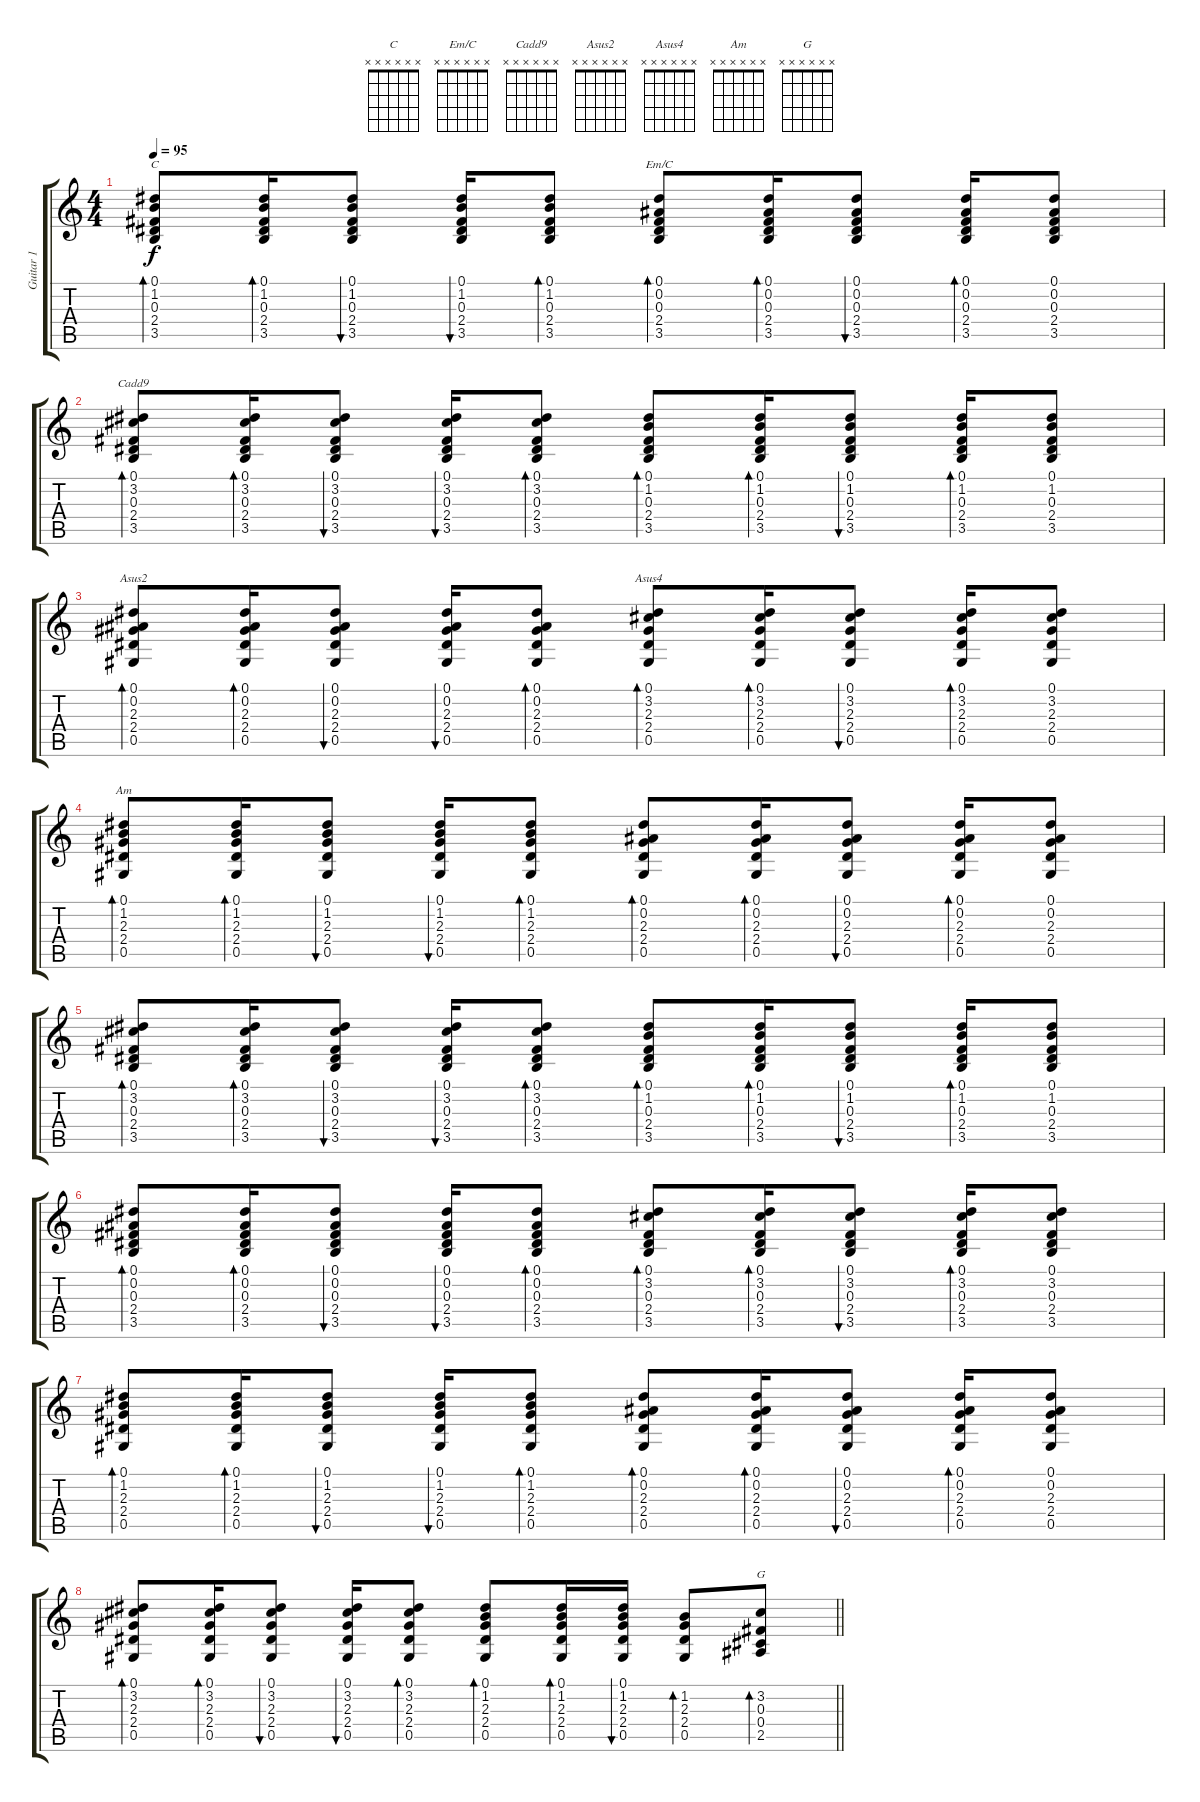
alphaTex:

\track ("Guitar 1" "Guitar 1") {instrument acousticguitarsteel}
\staff {score tabs}
\tuning (Eb4 Bb3 Gb3 Db3 Ab2 Eb2) {hide}
\chord ("C" x x x x x x)
\chord ("Em/C" x x x x x x)
\chord ("Cadd9" x x x x x x)
\chord ("Asus2" x x x x x x)
\chord ("Asus4" x x x x x x)
\chord ("Am" x x x x x x)
\chord ("G" x x x x x x)
\ts (4 4)
\tempo 95
\clef g2
\ks c
(0.1 1.2 0.3 2.4 3.5).8{bd 30 ch "C" dy f} (0.1 1.2 0.3 2.4 3.5).16{bd 30} (0.1 1.2 0.3 2.4 3.5).8{bu 30} (0.1 1.2 0.3 2.4 3.5).16{bu 30} (0.1 1.2 0.3 2.4 3.5).8{bd 30} (0.1 0.2 0.3 2.4 3.5).8{bd 30 ch "Em/C"} (0.1 0.2 0.3 2.4 3.5).16{bd 30} (0.1 0.2 0.3 2.4 3.5).8{bu 30} (0.1 0.2 0.3 2.4 3.5).16{bd 30} (0.1 0.2 0.3 2.4 3.5).8 |
(0.1 3.2 0.3 2.4 3.5).8{bd 30 ch "Cadd9"} (0.1 3.2 0.3 2.4 3.5).16{bd 30} (0.1 3.2 0.3 2.4 3.5).8{bu 30} (0.1 3.2 0.3 2.4 3.5).16{bu 30} (0.1 3.2 0.3 2.4 3.5).8{bd 30} (0.1 1.2 0.3 2.4 3.5).8{bd 30} (0.1 1.2 0.3 2.4 3.5).16{bd 30} (0.1 1.2 0.3 2.4 3.5).8{bu 30} (0.1 1.2 0.3 2.4 3.5).16{bd 30} (0.1 1.2 0.3 2.4 3.5).8 |
(0.1 0.2 2.3 2.4 0.5).8{bd 30 ch "Asus2"} (0.1 0.2 2.3 2.4 0.5).16{bd 30} (0.1 0.2 2.3 2.4 0.5).8{bu 30} (0.1 0.2 2.3 2.4 0.5).16{bu 30} (0.1 0.2 2.3 2.4 0.5).8{bd 30} (0.1 3.2 2.3 2.4 0.5).8{bd 30 ch "Asus4"} (0.1 3.2 2.3 2.4 0.5).16{bd 30} (0.1 3.2 2.3 2.4 0.5).8{bu 30} (0.1 3.2 2.3 2.4 0.5).16{bd 30} (0.1 3.2 2.3 2.4 0.5).8 |
(0.1 1.2 2.3 2.4 0.5).8{bd 30 ch "Am"} (0.1 1.2 2.3 2.4 0.5).16{bd 30} (0.1 1.2 2.3 2.4 0.5).8{bu 30} (0.1 1.2 2.3 2.4 0.5).16{bu 30} (0.1 1.2 2.3 2.4 0.5).8{bd 30} (0.1 0.2 2.3 2.4 0.5).8{bd 30} (0.1 0.2 2.3 2.4 0.5).16{bd 30} (0.1 0.2 2.3 2.4 0.5).8{bu 30} (0.1 0.2 2.3 2.4 0.5).16{bd 30} (0.1 0.2 2.3 2.4 0.5).8 |
(0.1 3.2 0.3 2.4 3.5).8{bd 30} (0.1 3.2 0.3 2.4 3.5).16{bd 30} (0.1 3.2 0.3 2.4 3.5).8{bu 30} (0.1 3.2 0.3 2.4 3.5).16{bu 30} (0.1 3.2 0.3 2.4 3.5).8{bd 30} (0.1 1.2 0.3 2.4 3.5).8{bd 30} (0.1 1.2 0.3 2.4 3.5).16{bd 30} (0.1 1.2 0.3 2.4 3.5).8{bu 30} (0.1 1.2 0.3 2.4 3.5).16{bd 30} (0.1 1.2 0.3 2.4 3.5).8 |
(0.1 0.2 0.3 2.4 3.5).8{bd 30} (0.1 0.2 0.3 2.4 3.5).16{bd 30} (0.1 0.2 0.3 2.4 3.5).8{bu 30} (0.1 0.2 0.3 2.4 3.5).16{bu 30} (0.1 0.2 0.3 2.4 3.5).8{bd 30} (0.1 3.2 0.3 2.4 3.5).8{bd 30} (0.1 3.2 0.3 2.4 3.5).16{bd 30} (0.1 3.2 0.3 2.4 3.5).8{bu 30} (0.1 3.2 0.3 2.4 3.5).16{bd 30} (0.1 3.2 0.3 2.4 3.5).8 |
(0.1 1.2 2.3 2.4 0.5).8{bd 30} (0.1 1.2 2.3 2.4 0.5).16{bd 30} (0.1 1.2 2.3 2.4 0.5).8{bu 30} (0.1 1.2 2.3 2.4 0.5).16{bu 30} (0.1 1.2 2.3 2.4 0.5).8{bd 30} (0.1 0.2 2.3 2.4 0.5).8{bd 30} (0.1 0.2 2.3 2.4 0.5).16{bd 30} (0.1 0.2 2.3 2.4 0.5).8{bu 30} (0.1 0.2 2.3 2.4 0.5).16{bd 30} (0.1 0.2 2.3 2.4 0.5).8 |
\barLineRight lightlight
(0.1 3.2 2.3 2.4 0.5).8{bd 30} (0.1 3.2 2.3 2.4 0.5).16{bd 30} (0.1 3.2 2.3 2.4 0.5).8{bu 30} (0.1 3.2 2.3 2.4 0.5).16{bu 30} (0.1 3.2 2.3 2.4 0.5).8{bd 30} (0.1 1.2 2.3 2.4 0.5).8{bd 30} (0.1 1.2 2.3 2.4 0.5).16{bd 30} (0.1 1.2 2.3 2.4 0.5).16{bu 30} (1.2 2.3 2.4 0.5).8{bd 30} (3.2 0.3 0.4 2.5).8{bd 30 ch "G"}
